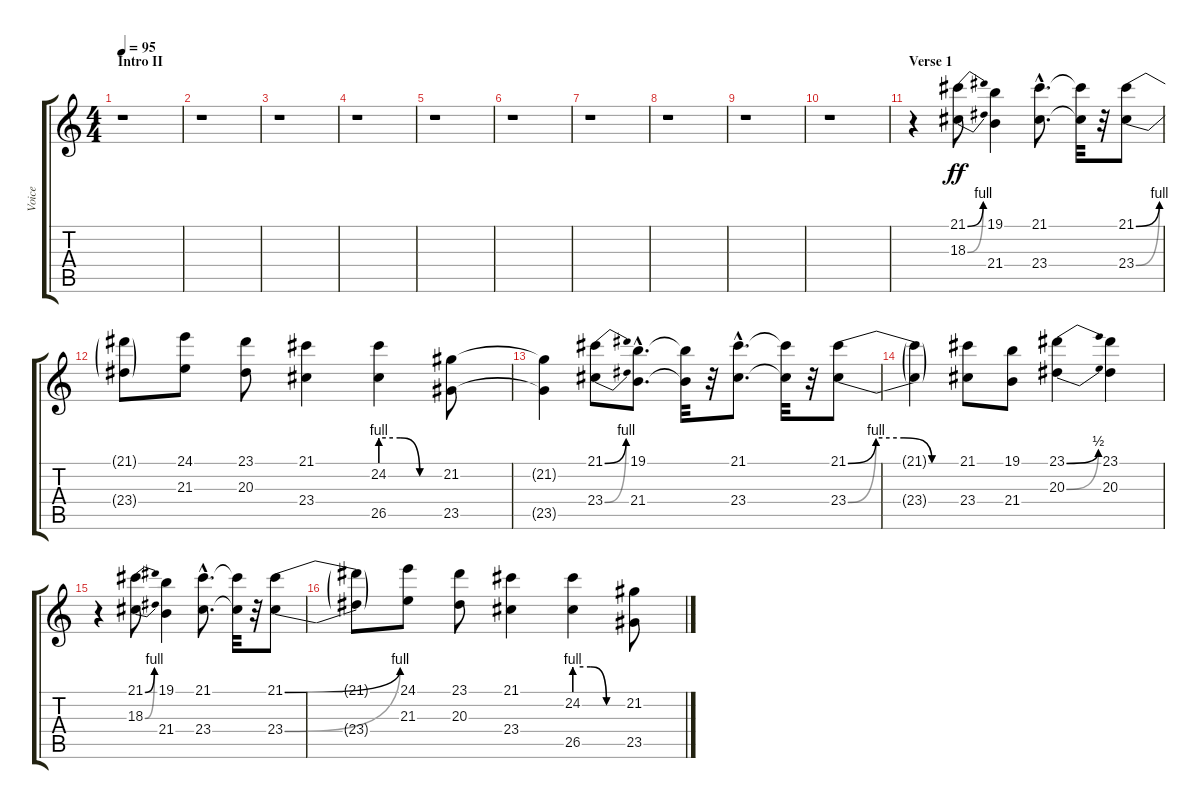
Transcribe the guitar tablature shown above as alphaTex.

\track ("Voice" "Voice") {instrument lead1square}
\staff {score tabs}
\tuning (E4 B3 G3 D3 A2 E2) {hide}
\ts (4 4)
\section ("" "Intro II")
\tempo 95
\clef g2
\ks c
r.1{dy ff} |
r.1 |
r.1 |
r.1 |
r.1 |
r.1 |
r.1 |
r.1 |
r.1 |
r.1 |
\section ("" "Verse 1")
r.4 (21.1{be (bend 0 0 60 4)} 18.3{be (bend 0 0 60 4)}).8 (19.1 21.4).4 (21.1{hac} 23.4{hac}).8{d} (21.1{t} 23.4{t}).32 r.32 (21.1{be (bend 0 0 60 4)} 23.4{be (bend 0 0 60 4)}).8 |
(21.1{t} 23.4{t}).8 (24.1 21.3).8 (23.1 20.3).8 (21.1 23.4).4 (24.2{be (custom 0 4 20 4 40 0 60 0)} 26.5{be (custom 0 4 20 4 40 0 60 0)}).4 (21.2 23.5).8 |
(21.2{t} 23.5{t}).4 (21.1{be (bend 0 0 60 4)} 23.4{be (bend 0 0 60 4)}).8 (19.1{hac} 21.4{hac}).8{d} (19.1{t} 21.4{t}).32 r.32 (21.1{hac} 23.4{hac}).8{d} (21.1{t} 23.4{t}).32 r.32 (21.1{be (custom 0 0 15 4 30 4 45 0 60 0)} 23.4{be (custom 0 0 15 4 30 4 45 0 60 0)}).8 |
(21.1{t} 23.4{t}).4 (21.1 23.4).8 (19.1 21.4).8 (23.1{be (bend 0 0 60 2)} 20.3{be (bend 0 0 60 2)}).4 (23.1 20.3).4 |
r.4 (21.1{be (bend 0 0 60 4)} 18.3{be (bend 0 0 60 4)}).8 (19.1 21.4).4 (21.1{hac} 23.4{hac}).8{d} (21.1{t} 23.4{t}).32 r.32 (21.1{be (bend 0 0 60 4)} 23.4{be (bend 0 0 60 4)}).8 |
(21.1{t} 23.4{t}).8 (24.1 21.3).8 (23.1 20.3).8 (21.1 23.4).4 (24.2{be (custom 0 4 20 4 40 0 60 0)} 26.5{be (custom 0 4 20 4 40 0 60 0)}).4 (21.2 23.5).8
